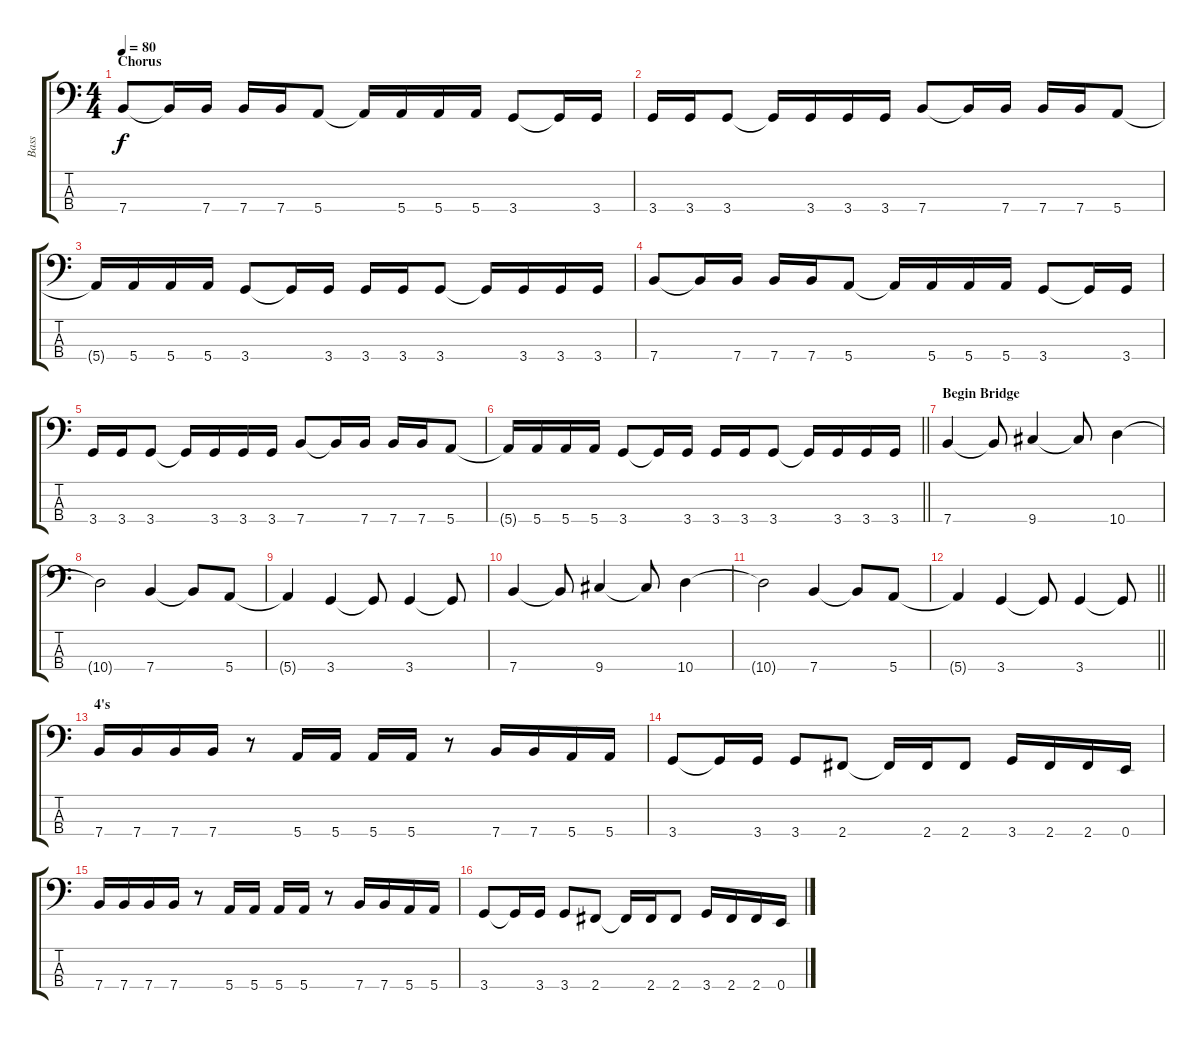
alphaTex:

\track ("Bass" "Bass") {instrument electricbasspick}
\staff {score tabs}
\tuning (G2 D2 A1 E1) {hide}
\ts (4 4)
\section ("" "Chorus")
\tempo 80
\clef f4
\ks c
7.4.8{dy f} 7.4{t}.16 7.4.16 7.4.16 7.4.16 5.4.8 5.4{t}.16 5.4.16 5.4.16 5.4.16 3.4.8 3.4{t}.16 3.4.16 |
3.4.16 3.4.16 3.4.8 3.4{t}.16 3.4.16 3.4.16 3.4.16 7.4.8 7.4{t}.16 7.4.16 7.4.16 7.4.16 5.4.8 |
5.4{t}.16 5.4.16 5.4.16 5.4.16 3.4.8 3.4{t}.16 3.4.16 3.4.16 3.4.16 3.4.8 3.4{t}.16 3.4.16 3.4.16 3.4.16 |
7.4.8 7.4{t}.16 7.4.16 7.4.16 7.4.16 5.4.8 5.4{t}.16 5.4.16 5.4.16 5.4.16 3.4.8 3.4{t}.16 3.4.16 |
3.4.16 3.4.16 3.4.8 3.4{t}.16 3.4.16 3.4.16 3.4.16 7.4.8 7.4{t}.16 7.4.16 7.4.16 7.4.16 5.4.8 |
\barLineRight lightlight
5.4{t}.16 5.4.16 5.4.16 5.4.16 3.4.8 3.4{t}.16 3.4.16 3.4.16 3.4.16 3.4.8 3.4{t}.16 3.4.16 3.4.16 3.4.16 |
\section ("" "Begin Bridge")
7.4.4 7.4{t}.8 9.4.4 9.4{t}.8 10.4.4 |
10.4{t}.2 7.4.4 7.4{t}.8 5.4.8 |
5.4{t}.4 3.4.4 3.4{t}.8 3.4.4 3.4{t}.8 |
7.4.4 7.4{t}.8 9.4.4 9.4{t}.8 10.4.4 |
10.4{t}.2 7.4.4 7.4{t}.8 5.4.8 |
\barLineRight lightlight
5.4{t}.4 3.4.4 3.4{t}.8 3.4.4 3.4{t}.8 |
\section ("" "4's")
7.4.16 7.4.16 7.4.16 7.4.16 r.8 5.4.16 5.4.16 5.4.16 5.4.16 r.8 7.4.16 7.4.16 5.4.16 5.4.16 |
3.4.8 3.4{t}.16 3.4.16 3.4.8 2.4.8 2.4{t}.16 2.4.16 2.4.8 3.4.16 2.4.16 2.4.16 0.4.16 |
7.4.16 7.4.16 7.4.16 7.4.16 r.8 5.4.16 5.4.16 5.4.16 5.4.16 r.8 7.4.16 7.4.16 5.4.16 5.4.16 |
3.4.8 3.4{t}.16 3.4.16 3.4.8 2.4.8 2.4{t}.16 2.4.16 2.4.8 3.4.16 2.4.16 2.4.16 0.4.16
